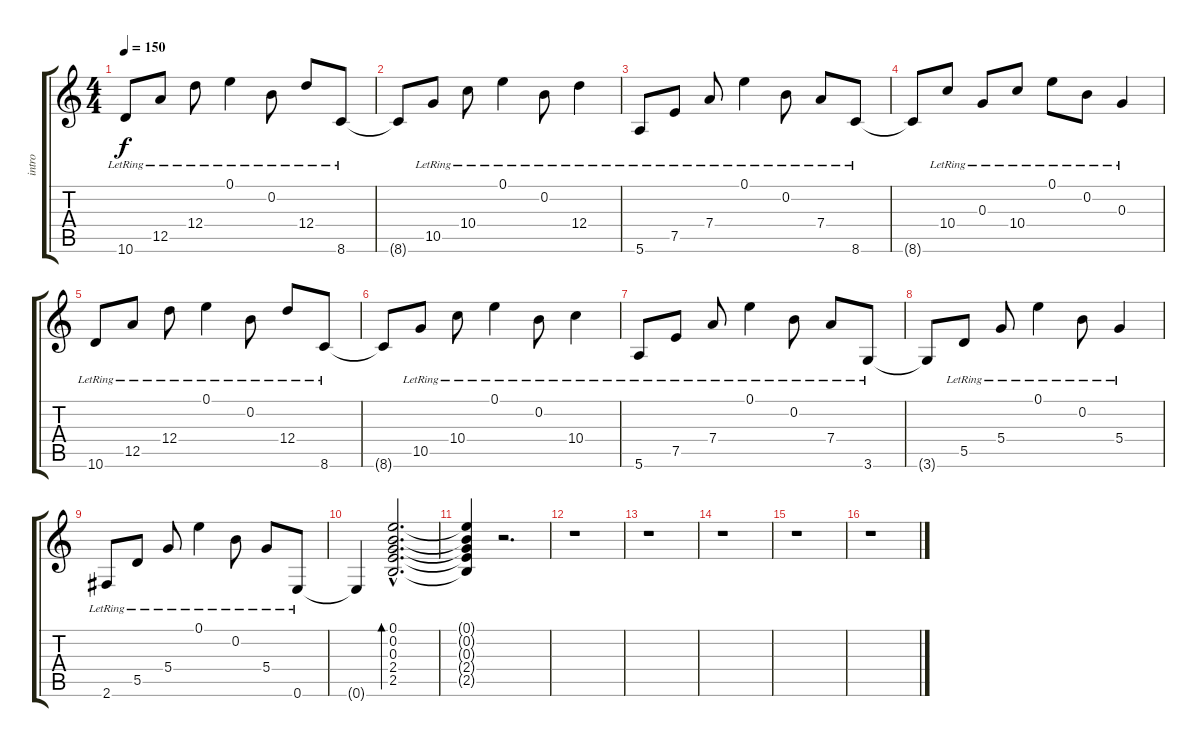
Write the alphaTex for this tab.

\track ("intro" "intro") {instrument electricguitarclean}
\staff {score tabs}
\tuning (E4 B3 G3 D3 A2 E2) {hide}
\ts (4 4)
\tempo 150
\clef g2
\ks c
10.6{lr}.8{dy f instrument electricguitarclean} 12.5{lr}.8 12.4{lr}.8 0.1{lr}.4 0.2{lr}.8 12.4{lr}.8 8.6{lr}.8 |
8.6{t}.8 10.5{lr}.8 10.4{lr}.8 0.1{lr}.4 0.2{lr}.8 12.4{lr}.4 |
5.6{lr}.8 7.5{lr}.8 7.4{lr}.8 0.1{lr}.4 0.2{lr}.8 7.4{lr}.8 8.6{lr}.8 |
8.6{t}.8 10.4{lr}.8 0.3{lr}.8 10.4{lr}.8 0.1{lr}.8 0.2{lr}.8 0.3{lr}.4 |
10.6{lr}.8 12.5{lr}.8 12.4{lr}.8 0.1{lr}.4 0.2{lr}.8 12.4{lr}.8 8.6{lr}.8 |
8.6{t}.8 10.5{lr}.8 10.4{lr}.8 0.1{lr}.4 0.2{lr}.8 10.4{lr}.4 |
5.6{lr}.8 7.5{lr}.8 7.4{lr}.8 0.1{lr}.4 0.2{lr}.8 7.4{lr}.8 3.6{lr}.8 |
3.6{t}.8 5.5{lr}.8 5.4{lr}.8 0.1{lr}.4 0.2{lr}.8 5.4{lr}.4 |
2.6{lr}.8 5.5{lr}.8 5.4{lr}.8 0.1{lr}.4 0.2{lr}.8 5.4{lr}.8 0.6{lr}.8 |
0.6{t}.4 (0.1{hac} 0.2{hac} 0.3{hac} 2.4{hac} 2.5{hac}).2{d bd 480} |
(0.1{t} 0.2{t} 0.3{t} 2.4{t} 2.5{t}).4 r.2{d} |
r.1 |
r.1 |
r.1 |
r.1 |
r.1
